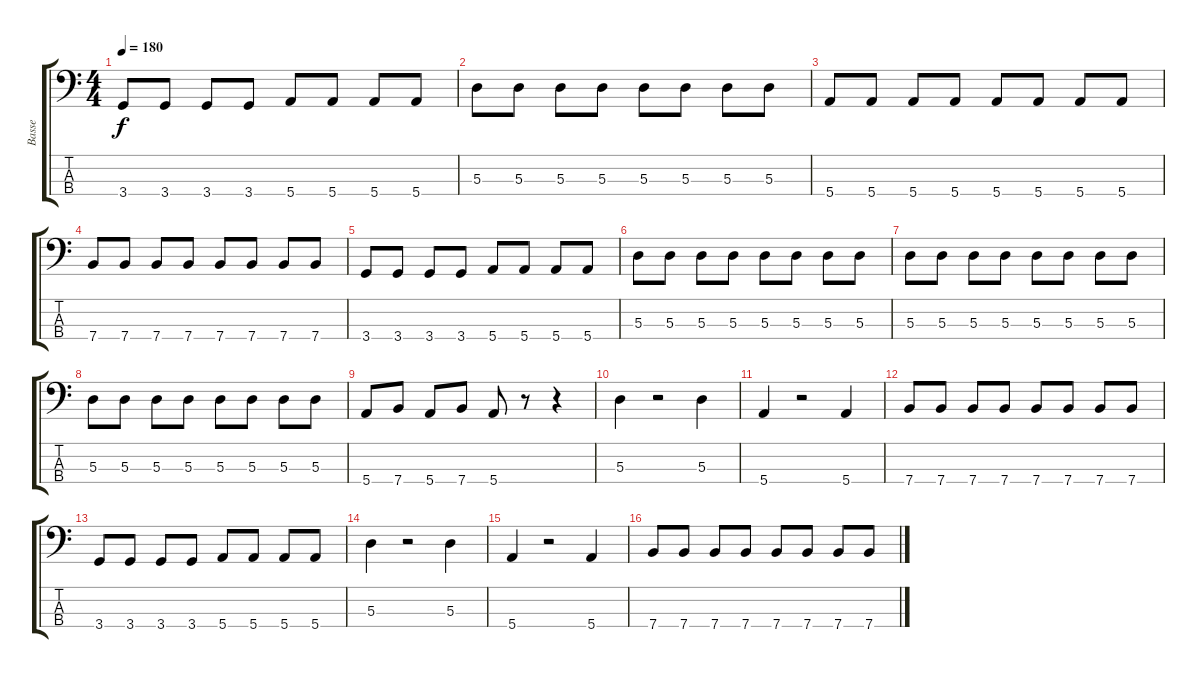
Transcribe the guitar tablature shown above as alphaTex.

\track ("Basse" "Basse") {instrument electricbasspick}
\staff {score tabs}
\tuning (G2 D2 A1 E1) {hide}
\ts (4 4)
\tempo 180
\clef f4
\ks c
3.4.8{dy f} 3.4.8 3.4.8 3.4.8 5.4.8 5.4.8 5.4.8 5.4.8 |
5.3.8 5.3.8 5.3.8 5.3.8 5.3.8 5.3.8 5.3.8 5.3.8 |
5.4.8 5.4.8 5.4.8 5.4.8 5.4.8 5.4.8 5.4.8 5.4.8 |
7.4.8 7.4.8 7.4.8 7.4.8 7.4.8 7.4.8 7.4.8 7.4.8 |
3.4.8 3.4.8 3.4.8 3.4.8 5.4.8 5.4.8 5.4.8 5.4.8 |
5.3.8 5.3.8 5.3.8 5.3.8 5.3.8 5.3.8 5.3.8 5.3.8 |
5.3.8 5.3.8 5.3.8 5.3.8 5.3.8 5.3.8 5.3.8 5.3.8 |
5.3.8 5.3.8 5.3.8 5.3.8 5.3.8 5.3.8 5.3.8 5.3.8 |
5.4.8 7.4.8 5.4.8 7.4.8 5.4.8 r.8 r.4 |
5.3.4 r.2 5.3.4 |
5.4.4 r.2 5.4.4 |
7.4.8 7.4.8 7.4.8 7.4.8 7.4.8 7.4.8 7.4.8 7.4.8 |
3.4.8 3.4.8 3.4.8 3.4.8 5.4.8 5.4.8 5.4.8 5.4.8 |
5.3.4 r.2 5.3.4 |
5.4.4 r.2 5.4.4 |
7.4.8 7.4.8 7.4.8 7.4.8 7.4.8 7.4.8 7.4.8 7.4.8
